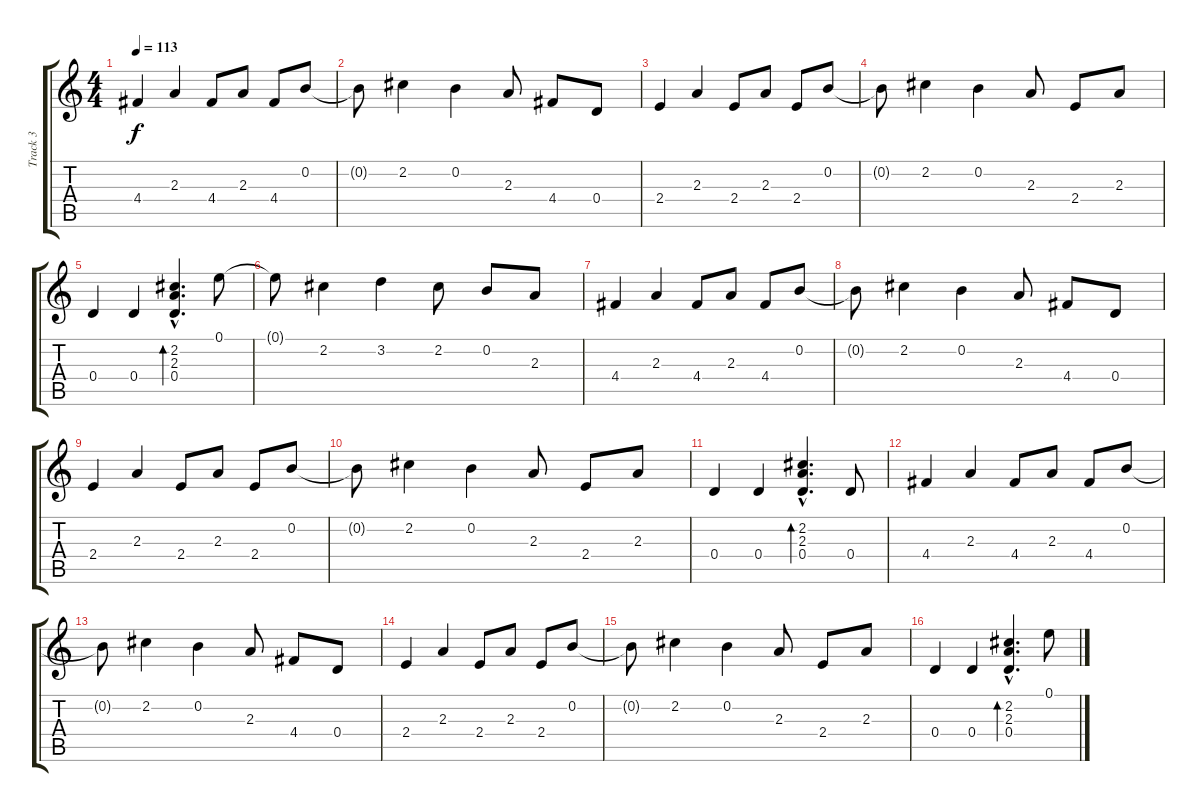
\track ("Track 3" "Track 3") {instrument electricguitarmuted}
\staff {score tabs}
\tuning (E4 B3 G3 D3 A2 E2) {hide}
\ts (4 4)
\tempo 113
\clef g2
\ks c
4.4.4{dy f instrument electricguitarmuted} 2.3.4 4.4.8 2.3.8 4.4.8 0.2.8 |
0.2{t}.8 2.2.4 0.2.4 2.3.8 4.4.8 0.4.8 |
2.4.4 2.3.4 2.4.8 2.3.8 2.4.8 0.2.8 |
0.2{t}.8 2.2.4 0.2.4 2.3.8 2.4.8 2.3.8 |
0.4.4 0.4.4 (2.2{hac} 2.3{hac} 0.4{hac}).4{d bd 120} 0.1.8 |
0.1{t}.8 2.2.4 3.2.4 2.2.8 0.2.8 2.3.8 |
4.4.4 2.3.4 4.4.8 2.3.8 4.4.8 0.2.8 |
0.2{t}.8 2.2.4 0.2.4 2.3.8 4.4.8 0.4.8 |
2.4.4 2.3.4 2.4.8 2.3.8 2.4.8 0.2.8 |
0.2{t}.8 2.2.4 0.2.4 2.3.8 2.4.8 2.3.8 |
0.4.4 0.4.4 (2.2{hac} 2.3{hac} 0.4{hac}).4{d bd 120} 0.4.8 |
4.4.4 2.3.4 4.4.8 2.3.8 4.4.8 0.2.8 |
0.2{t}.8 2.2.4 0.2.4 2.3.8 4.4.8 0.4.8 |
2.4.4 2.3.4 2.4.8 2.3.8 2.4.8 0.2.8 |
0.2{t}.8 2.2.4 0.2.4 2.3.8 2.4.8 2.3.8 |
0.4.4 0.4.4 (2.2{hac} 2.3{hac} 0.4{hac}).4{d bd 120} 0.1.8
